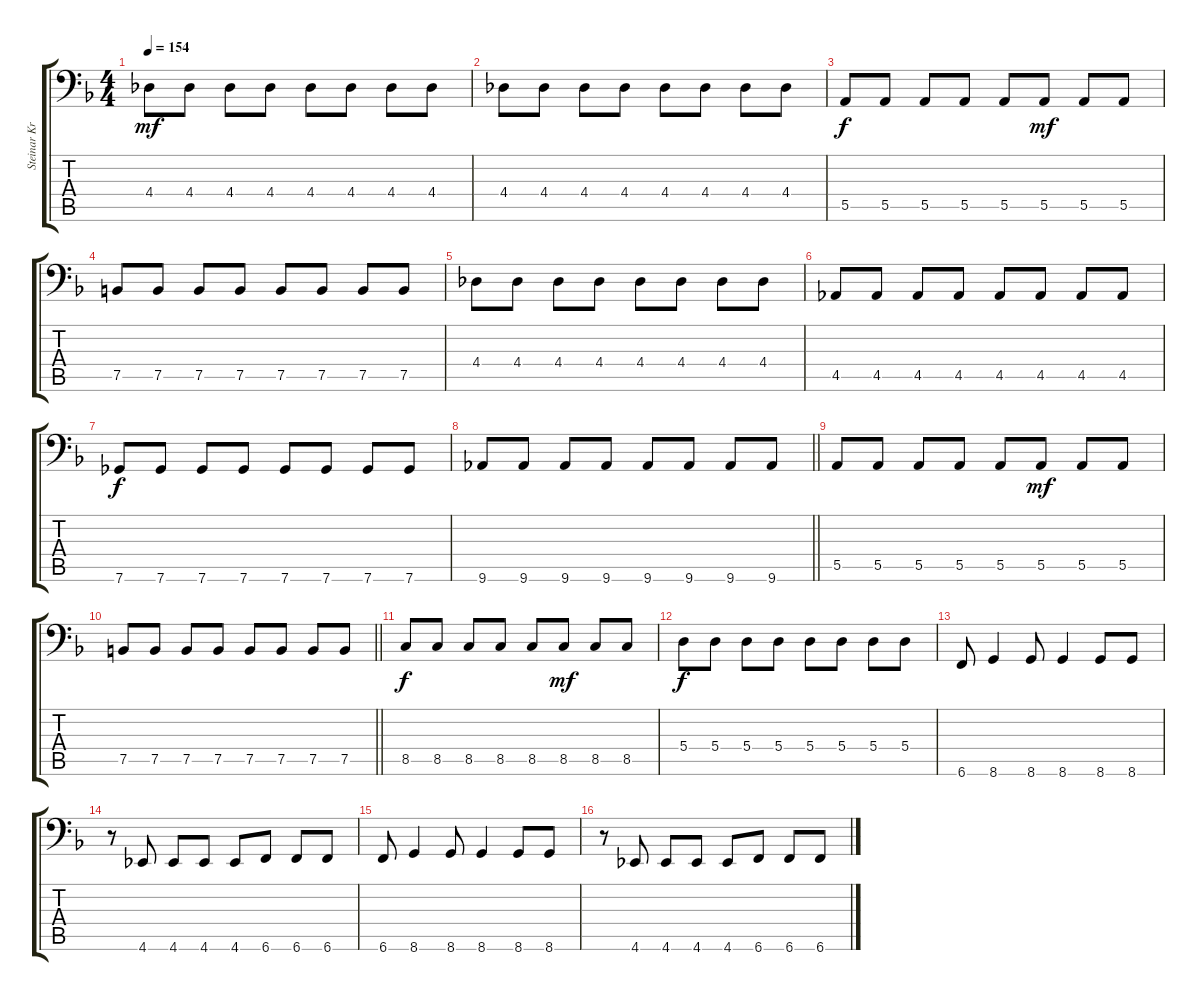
\track ("Steinar Krokmo" "Steinar Kr") {instrument electricbassfinger}
\staff {score tabs}
\tuning (C3 G2 D2 A1 E1 B0) {hide}
\ts (4 4)
\tempo 154
\clef f4
\ks f
4.4.8{dy mf} 4.4.8 4.4.8 4.4.8 4.4.8 4.4.8 4.4.8 4.4.8 |
4.4.8 4.4.8 4.4.8 4.4.8 4.4.8 4.4.8 4.4.8 4.4.8 |
5.5.8{dy f} 5.5.8 5.5.8 5.5.8 5.5.8 5.5.8{dy mf} 5.5.8 5.5.8 |
7.5.8 7.5.8 7.5.8 7.5.8 7.5.8 7.5.8 7.5.8 7.5.8 |
4.4.8 4.4.8 4.4.8 4.4.8 4.4.8 4.4.8 4.4.8 4.4.8 |
4.5.8 4.5.8 4.5.8 4.5.8 4.5.8 4.5.8 4.5.8 4.5.8 |
7.6.8{dy f} 7.6.8 7.6.8 7.6.8 7.6.8 7.6.8 7.6.8 7.6.8 |
\barLineRight lightlight
9.6.8 9.6.8 9.6.8 9.6.8 9.6.8 9.6.8 9.6.8 9.6.8 |
5.5.8 5.5.8 5.5.8 5.5.8 5.5.8 5.5.8{dy mf} 5.5.8 5.5.8 |
\barLineRight lightlight
7.5.8 7.5.8 7.5.8 7.5.8 7.5.8 7.5.8 7.5.8 7.5.8 |
8.5.8{dy f} 8.5.8 8.5.8 8.5.8 8.5.8 8.5.8{dy mf} 8.5.8 8.5.8 |
5.4.8{dy f} 5.4.8 5.4.8 5.4.8 5.4.8 5.4.8 5.4.8 5.4.8 |
6.6.8 8.6.4 8.6.8 8.6.4 8.6.8 8.6.8 |
r.8 4.6.8 4.6.8 4.6.8 4.6.8 6.6.8 6.6.8 6.6.8 |
6.6.8 8.6.4 8.6.8 8.6.4 8.6.8 8.6.8 |
r.8 4.6.8 4.6.8 4.6.8 4.6.8 6.6.8 6.6.8 6.6.8
